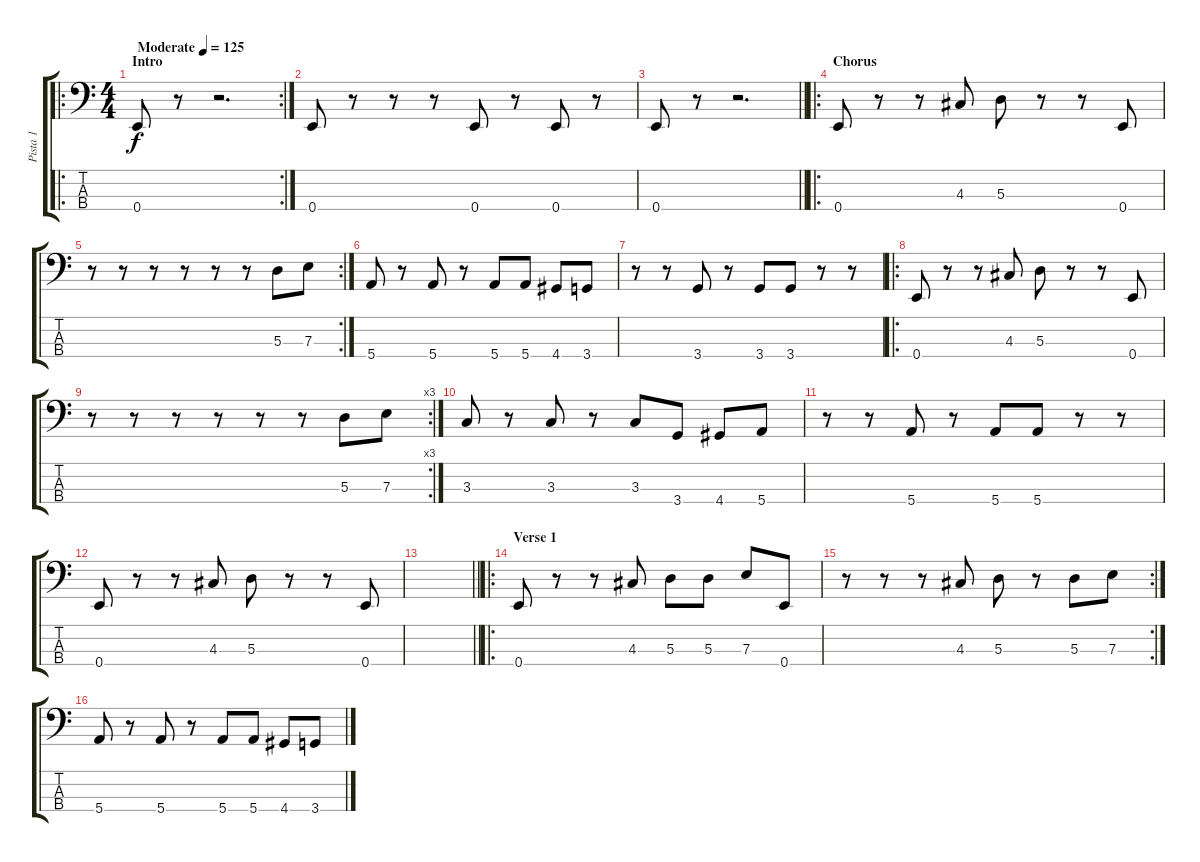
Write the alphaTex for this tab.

\track ("Pista 1" "Pista 1") {instrument electricbassfinger}
\staff {score tabs}
\tuning (G2 D2 A1 E1) {hide}
\ro
\rc 2
\ts (4 4)
\section ("" "Intro")
\tempo (125 "Moderate")
\clef f4
\ks c
0.4.8{dy f instrument electricbassfinger} r.8 r.2{d} |
0.4.8 r.8 r.8 r.8 0.4.8 r.8 0.4.8 r.8 |
\barLineRight lightlight
0.4.8 r.8 r.2{d} |
\ro
\section ("" "Chorus")
0.4.8 r.8 r.8 4.3.8 5.3.8 r.8 r.8 0.4.8 |
\rc 2
r.8 r.8 r.8 r.8 r.8 r.8 5.3.8 7.3.8 |
5.4.8 r.8 5.4.8 r.8 5.4.8 5.4.8 4.4.8 3.4.8 |
r.8 r.8 3.4.8 r.8 3.4.8 3.4.8 r.8 r.8 |
\ro
0.4.8 r.8 r.8 4.3.8 5.3.8 r.8 r.8 0.4.8 |
\rc 3
r.8 r.8 r.8 r.8 r.8 r.8 5.3.8 7.3.8 |
3.3.8 r.8 3.3.8 r.8 3.3.8 3.4.8 4.4.8 5.4.8 |
r.8 r.8 5.4.8 r.8 5.4.8 5.4.8 r.8 r.8 |
0.4.8 r.8 r.8 4.3.8 5.3.8 r.8 r.8 0.4.8 |
\barLineRight lightlight
|
\ro
\section ("" "Verse 1")
0.4.8 r.8 r.8 4.3.8 5.3.8 5.3.8 7.3.8 0.4.8 |
\rc 2
r.8 r.8 r.8 4.3.8 5.3.8 r.8 5.3.8 7.3.8 |
5.4.8 r.8 5.4.8 r.8 5.4.8 5.4.8 4.4.8 3.4.8
